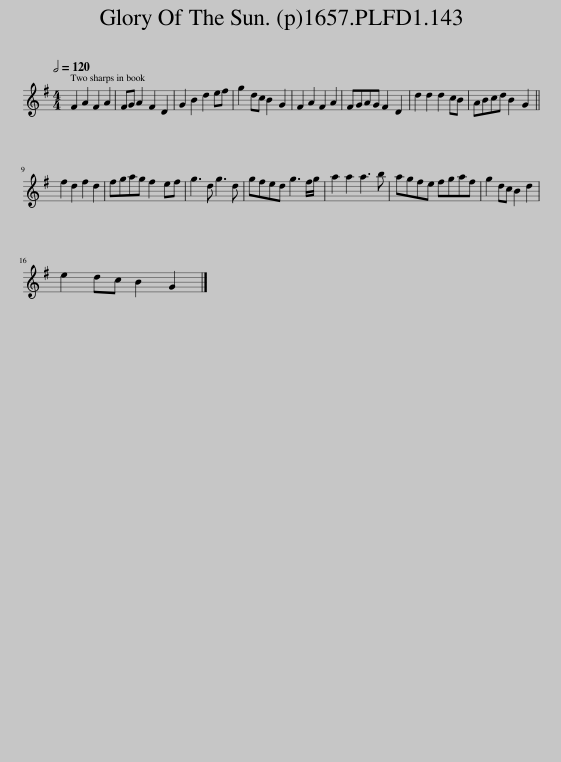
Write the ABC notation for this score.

X:1
L:1/8
Q:1/2=120
M:4/4
I:linebreak $
K:G
V:1 treble
V:1
 F2 A2 F2 A2 | FG A2 F2 D2 | G2 B2 d2 ef | g2 dc B2 G2 | F2 A2 F2 A2 | %5
 FGAG F2 D2 | d2 d2 d2 cB | ABcd B2 G2 ||$ f2 d2 f2 d2 | fgag f2 ef | %10
 g3 d g3 d | gfed g3 f/g/ | a2 a2 a3 b | agfe fgaf | g2 dc B2 d2 |$ %15
 e2 dc B2 G2 |] %16
